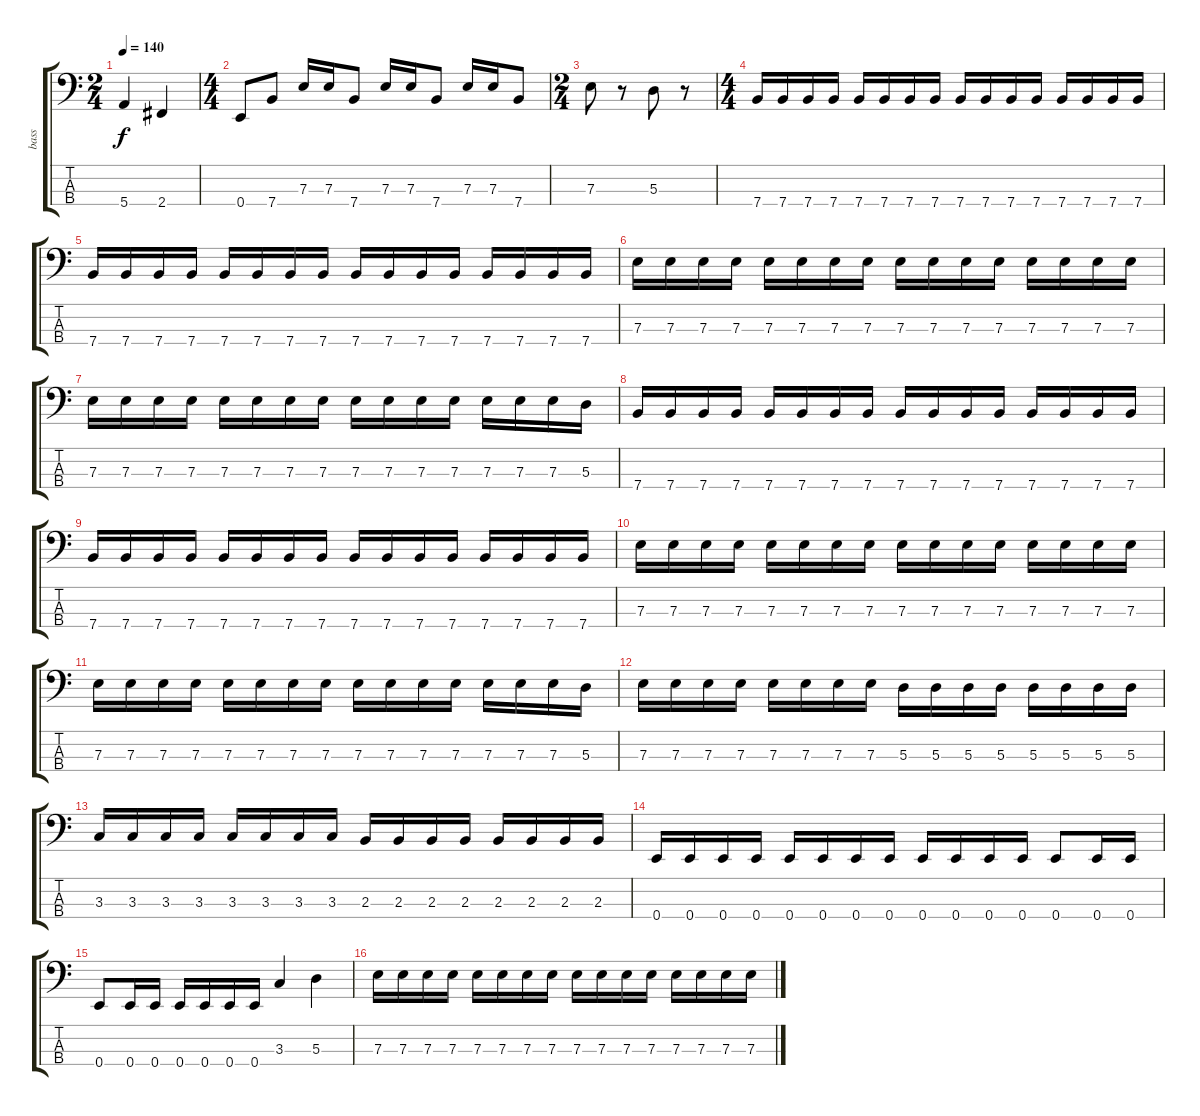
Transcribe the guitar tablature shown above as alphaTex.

\track ("bass" "bass") {instrument electricbassfinger}
\staff {score tabs}
\tuning (G2 D2 A1 E1) {hide}
\ts (2 4)
\tempo 140
\clef f4
\ks c
5.4.4{dy f} 2.4.4 |
\ts (4 4)
0.4.8 7.4.8 7.3.16 7.3.16 7.4.8 7.3.16 7.3.16 7.4.8 7.3.16 7.3.16 7.4.8 |
\ts (2 4)
7.3.8 r.8 5.3.8 r.8 |
\ts (4 4)
7.4.16 7.4.16 7.4.16 7.4.16 7.4.16 7.4.16 7.4.16 7.4.16 7.4.16 7.4.16 7.4.16 7.4.16 7.4.16 7.4.16 7.4.16 7.4.16 |
7.4.16 7.4.16 7.4.16 7.4.16 7.4.16 7.4.16 7.4.16 7.4.16 7.4.16 7.4.16 7.4.16 7.4.16 7.4.16 7.4.16 7.4.16 7.4.16 |
7.3.16 7.3.16 7.3.16 7.3.16 7.3.16 7.3.16 7.3.16 7.3.16 7.3.16 7.3.16 7.3.16 7.3.16 7.3.16 7.3.16 7.3.16 7.3.16 |
7.3.16 7.3.16 7.3.16 7.3.16 7.3.16 7.3.16 7.3.16 7.3.16 7.3.16 7.3.16 7.3.16 7.3.16 7.3.16 7.3.16 7.3.16 5.3.16 |
7.4.16 7.4.16 7.4.16 7.4.16 7.4.16 7.4.16 7.4.16 7.4.16 7.4.16 7.4.16 7.4.16 7.4.16 7.4.16 7.4.16 7.4.16 7.4.16 |
7.4.16 7.4.16 7.4.16 7.4.16 7.4.16 7.4.16 7.4.16 7.4.16 7.4.16 7.4.16 7.4.16 7.4.16 7.4.16 7.4.16 7.4.16 7.4.16 |
7.3.16 7.3.16 7.3.16 7.3.16 7.3.16 7.3.16 7.3.16 7.3.16 7.3.16 7.3.16 7.3.16 7.3.16 7.3.16 7.3.16 7.3.16 7.3.16 |
7.3.16 7.3.16 7.3.16 7.3.16 7.3.16 7.3.16 7.3.16 7.3.16 7.3.16 7.3.16 7.3.16 7.3.16 7.3.16 7.3.16 7.3.16 5.3.16 |
7.3.16 7.3.16 7.3.16 7.3.16 7.3.16 7.3.16 7.3.16 7.3.16 5.3.16 5.3.16 5.3.16 5.3.16 5.3.16 5.3.16 5.3.16 5.3.16 |
3.3.16 3.3.16 3.3.16 3.3.16 3.3.16 3.3.16 3.3.16 3.3.16 2.3.16 2.3.16 2.3.16 2.3.16 2.3.16 2.3.16 2.3.16 2.3.16 |
0.4.16 0.4.16 0.4.16 0.4.16 0.4.16 0.4.16 0.4.16 0.4.16 0.4.16 0.4.16 0.4.16 0.4.16 0.4.8 0.4.16 0.4.16 |
0.4.8 0.4.16 0.4.16 0.4.16 0.4.16 0.4.16 0.4.16 3.3.4 5.3.4 |
7.3.16 7.3.16 7.3.16 7.3.16 7.3.16 7.3.16 7.3.16 7.3.16 7.3.16 7.3.16 7.3.16 7.3.16 7.3.16 7.3.16 7.3.16 7.3.16
